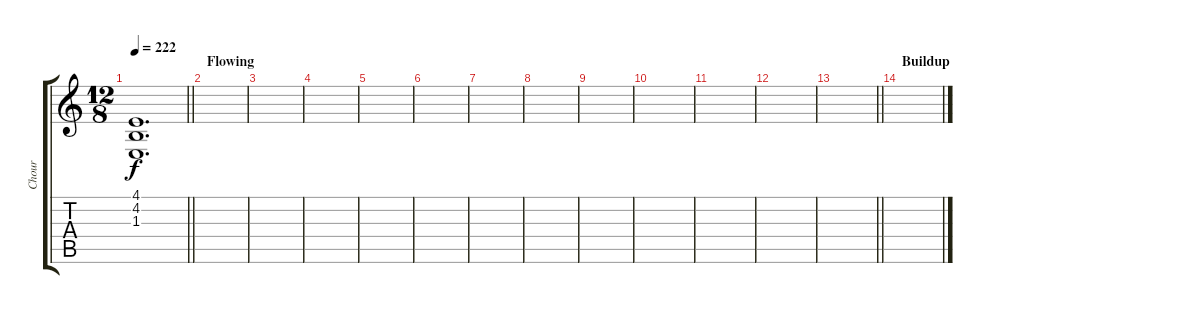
\track ("Chour" "Chour") {instrument choiraahs}
\staff {score tabs}
\tuning (C4 G3 Eb3 Bb2 F2 C2) {hide}
\ts (12 8)
\tempo 222
\clef g2
\barLineRight lightlight
\ks c
(4.1{t} 4.2{t} 1.3{t}).1{d dy f} |
\section ("" "Flowing")
|
|
|
|
|
|
|
|
|
|
|
\barLineRight lightlight
|
\section ("" "Buildup")
